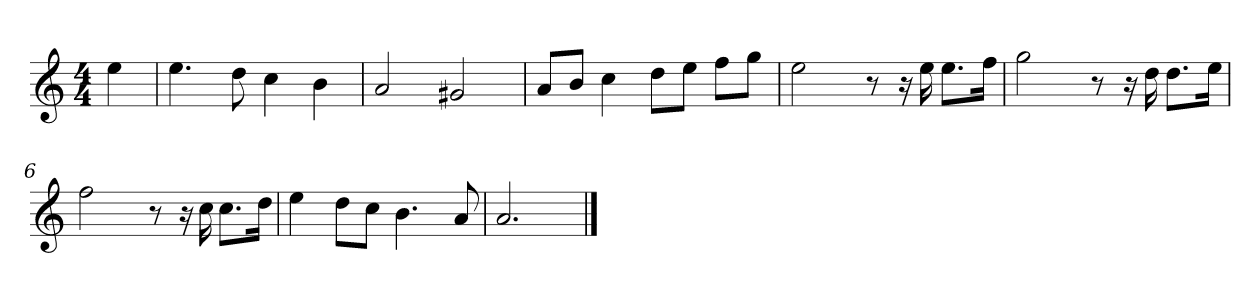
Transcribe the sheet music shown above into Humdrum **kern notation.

**kern
*part1
*staff1
*k[]
*M4/4
*MM120
=
4ee
=1
4.ee
8dd
4cc
4b
=2
2a
2g#X
=3
8aL
8bJ
4cc
8ddL
8eeJ
8ffL
8ggJ
=4
2ee
8r
16r
16ee
8.eeL
16ffJk
=5
2gg
8r
16r
16dd
8.ddL
16eeJk
=6
2ff
8r
16r
16cc
8.ccL
16ddJk
=7
4ee
8ddL
8ccJ
4.b
8a
=8
2.a
==
*-
